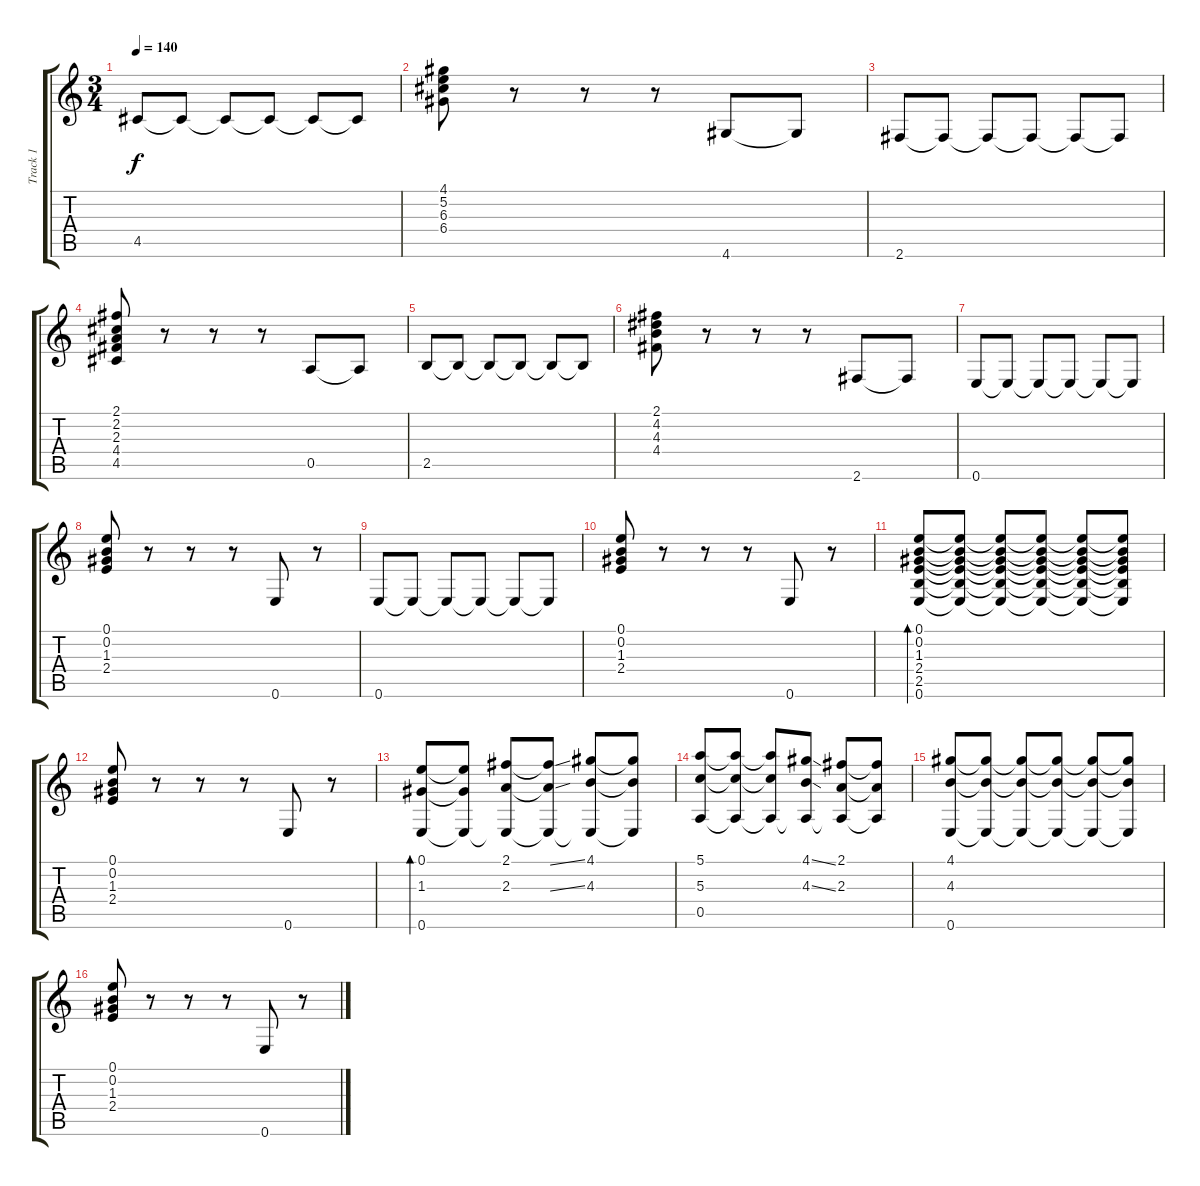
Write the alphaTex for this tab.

\track ("Track 1" "Track 1") {instrument electricguitarjazz}
\staff {score tabs}
\tuning (E4 B3 G3 D3 A2 E2) {hide}
\ts (3 4)
\tempo 140
\clef g2
\ks c
4.5.8{dy f} 4.5{t}.8 4.5{t}.8 4.5{t}.8 4.5{t}.8 4.5{t}.8 |
(4.1 5.2 6.3 6.4).8 r.8 r.8 r.8 4.6.8 4.6{t}.8 |
2.6.8 2.6{t}.8 2.6{t}.8 2.6{t}.8 2.6{t}.8 2.6{t}.8 |
(2.1 2.2 2.3 4.4 4.5).8 r.8 r.8 r.8 0.5.8 0.5{t}.8 |
2.5.8 2.5{t}.8 2.5{t}.8 2.5{t}.8 2.5{t}.8 2.5{t}.8 |
(2.1 4.2 4.3 4.4).8 r.8 r.8 r.8 2.6.8 2.6{t}.8 |
0.6.8 0.6{t}.8 0.6{t}.8 0.6{t}.8 0.6{t}.8 0.6{t}.8 |
(0.1 0.2 1.3 2.4).8 r.8 r.8 r.8 0.6.8 r.8 |
0.6.8 0.6{t}.8 0.6{t}.8 0.6{t}.8 0.6{t}.8 0.6{t}.8 |
(0.1 0.2 1.3 2.4).8 r.8 r.8 r.8 0.6.8 r.8 |
(0.1 0.2 1.3 2.4 2.5 0.6).8{bd 480} (0.1{t} 0.2{t} 1.3{t} 2.4{t} 2.5{t} 0.6{t}).8 (0.1{t} 0.2{t} 1.3{t} 2.4{t} 2.5{t} 0.6{t}).8 (0.1{t} 0.2{t} 1.3{t} 2.4{t} 2.5{t} 0.6{t}).8 (0.1{t} 0.2{t} 1.3{t} 2.4{t} 2.5{t} 0.6{t}).8 (0.1{t} 0.2{t} 1.3{t} 2.4{t} 2.5{t} 0.6{t}).8 |
(0.1 0.2 1.3 2.4).8 r.8 r.8 r.8 0.6.8 r.8 |
(0.1 1.3 0.6).8{bd 480} (0.1{t} 1.3{t} 0.6{t}).8 (2.1 2.3 0.6{t}).8 (2.1{ss t} 2.3{ss t} 0.6{t}).8 (4.1 4.3 0.6{t}).8 (4.1{t} 4.3{t} 0.6{t}).8 |
(5.1 5.3 0.5).8 (5.1{t} 5.3{t} 0.5{t}).8 (5.1{t} 5.3{t} 0.5{t}).8 (4.1{ss} 4.3{ss} 0.5{t}).8 (2.1 2.3 0.5{t}).8 (2.1{t} 2.3{t} 0.5{t}).8 |
(4.1 4.3 0.6).8 (4.1{t} 4.3{t} 0.6{t}).8 (4.1{t} 4.3{t} 0.6{t}).8 (4.1{t} 4.3{t} 0.6{t}).8 (4.1{t} 4.3{t} 0.6{t}).8 (4.1{t} 4.3{t} 0.6{t}).8 |
(0.1 0.2 1.3 2.4).8 r.8 r.8 r.8 0.6.8 r.8
